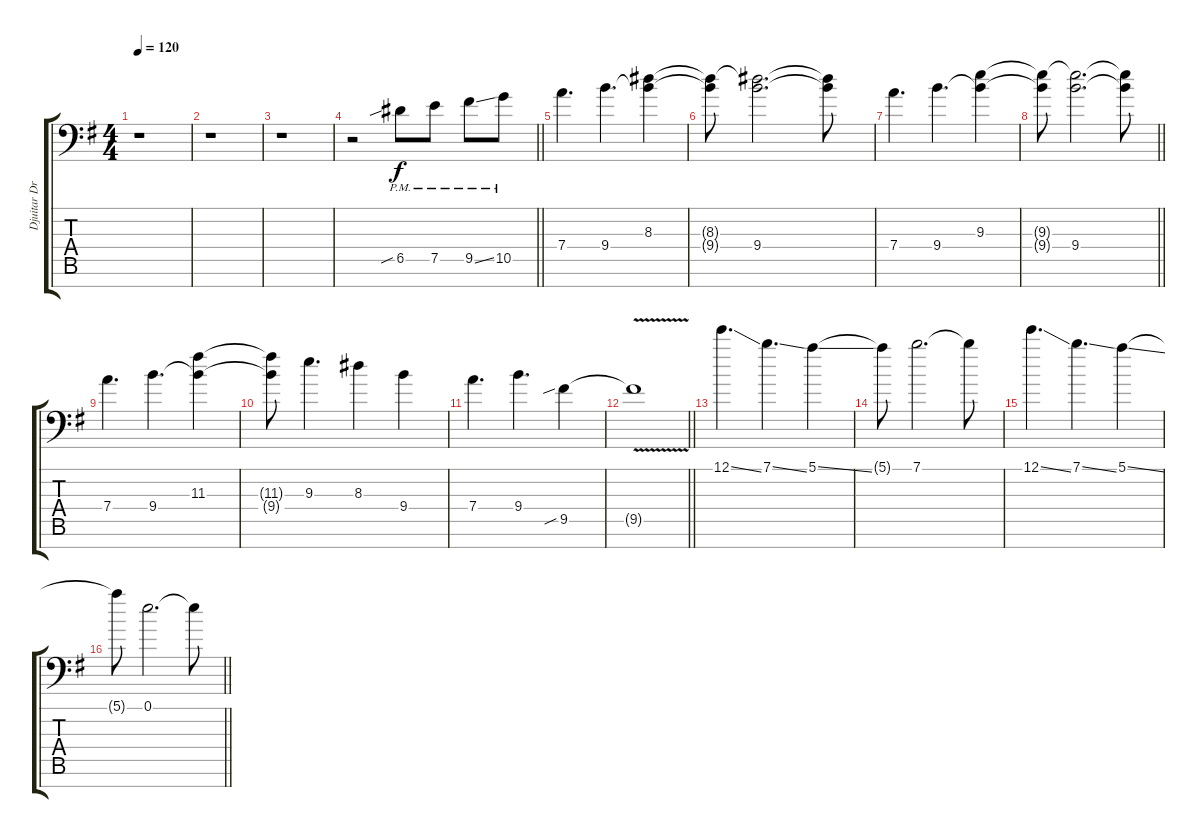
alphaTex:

\track ("Djuitar Dropped A" "Djuitar Dr") {instrument distortionguitar}
\staff {score tabs}
\tuning (E4 B3 G3 D3 A2 E2 A1) {hide}
\ts (4 4)
\tempo 120
\clef f4
\ks eminor
r.1{dy f} |
r.1 |
r.1 |
\barLineRight lightlight
r.2 6.5{sib pm}.8 7.5{pm}.8 9.5{ss pm}.8 10.5{pm}.8 |
\section ("" "")
7.4.4{d} 9.4.4{d} (8.3 9.4{t}).4 |
(8.3{t} 9.4{t}).8 (8.3{t} 9.4).2{d} (8.3{t} 9.4{t}).8 |
7.4.4{d} 9.4.4{d} (9.3 9.4{t}).4 |
\barLineRight lightlight
(9.3{t} 9.4{t}).8 (9.3{t} 9.4).2{d} (9.3{t} 9.4{t}).8 |
7.4.4{d} 9.4.4{d} (11.3 9.4{t}).4 |
(11.3{t} 9.4{t}).8 9.3.4{d} 8.3.4 9.4.4 |
7.4.4{d} 9.4.4{d} 9.5{sib}.4 |
\barLineRight lightlight
9.5{v t}.1 |
12.1{ss}.4{d} 7.1{ss}.4{d} 5.1{ss}.4 |
5.1{t}.8 7.1.2{d} 7.1{t}.8 |
12.1{ss}.4{d} 7.1{ss}.4{d} 5.1{ss}.4 |
\barLineRight lightlight
5.1{t}.8 0.1.2{d} 0.1{t}.8
